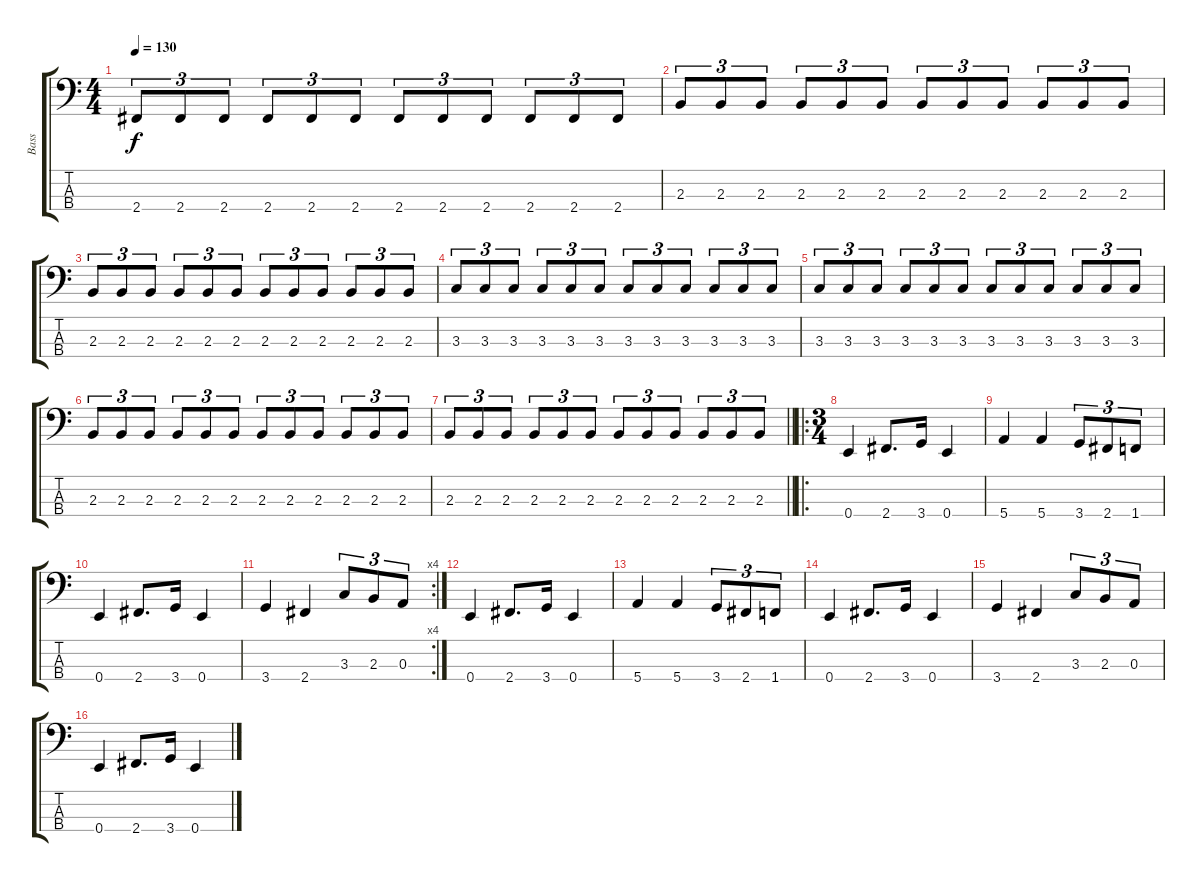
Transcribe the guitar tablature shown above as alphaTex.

\track ("Bass" "Bass") {instrument electricbassfinger}
\staff {score tabs}
\tuning (G2 D2 A1 E1) {hide}
\ts (4 4)
\tempo 130
\clef f4
\ks c
2.4.8{tu (3 2) dy f} 2.4.8{tu (3 2)} 2.4.8{tu (3 2)} 2.4.8{tu (3 2)} 2.4.8{tu (3 2)} 2.4.8{tu (3 2)} 2.4.8{tu (3 2)} 2.4.8{tu (3 2)} 2.4.8{tu (3 2)} 2.4.8{tu (3 2)} 2.4.8{tu (3 2)} 2.4.8{tu (3 2)} |
2.3.8{tu (3 2)} 2.3.8{tu (3 2)} 2.3.8{tu (3 2)} 2.3.8{tu (3 2)} 2.3.8{tu (3 2)} 2.3.8{tu (3 2)} 2.3.8{tu (3 2)} 2.3.8{tu (3 2)} 2.3.8{tu (3 2)} 2.3.8{tu (3 2)} 2.3.8{tu (3 2)} 2.3.8{tu (3 2)} |
2.3.8{tu (3 2)} 2.3.8{tu (3 2)} 2.3.8{tu (3 2)} 2.3.8{tu (3 2)} 2.3.8{tu (3 2)} 2.3.8{tu (3 2)} 2.3.8{tu (3 2)} 2.3.8{tu (3 2)} 2.3.8{tu (3 2)} 2.3.8{tu (3 2)} 2.3.8{tu (3 2)} 2.3.8{tu (3 2)} |
3.3.8{tu (3 2)} 3.3.8{tu (3 2)} 3.3.8{tu (3 2)} 3.3.8{tu (3 2)} 3.3.8{tu (3 2)} 3.3.8{tu (3 2)} 3.3.8{tu (3 2)} 3.3.8{tu (3 2)} 3.3.8{tu (3 2)} 3.3.8{tu (3 2)} 3.3.8{tu (3 2)} 3.3.8{tu (3 2)} |
3.3.8{tu (3 2)} 3.3.8{tu (3 2)} 3.3.8{tu (3 2)} 3.3.8{tu (3 2)} 3.3.8{tu (3 2)} 3.3.8{tu (3 2)} 3.3.8{tu (3 2)} 3.3.8{tu (3 2)} 3.3.8{tu (3 2)} 3.3.8{tu (3 2)} 3.3.8{tu (3 2)} 3.3.8{tu (3 2)} |
2.3.8{tu (3 2)} 2.3.8{tu (3 2)} 2.3.8{tu (3 2)} 2.3.8{tu (3 2)} 2.3.8{tu (3 2)} 2.3.8{tu (3 2)} 2.3.8{tu (3 2)} 2.3.8{tu (3 2)} 2.3.8{tu (3 2)} 2.3.8{tu (3 2)} 2.3.8{tu (3 2)} 2.3.8{tu (3 2)} |
\barLineRight lightlight
2.3.8{tu (3 2)} 2.3.8{tu (3 2)} 2.3.8{tu (3 2)} 2.3.8{tu (3 2)} 2.3.8{tu (3 2)} 2.3.8{tu (3 2)} 2.3.8{tu (3 2)} 2.3.8{tu (3 2)} 2.3.8{tu (3 2)} 2.3.8{tu (3 2)} 2.3.8{tu (3 2)} 2.3.8{tu (3 2)} |
\ro
\ts (3 4)
0.4.4 2.4.8{d} 3.4.16 0.4.4 |
5.4.4 5.4.4 3.4.8{tu (3 2)} 2.4.8{tu (3 2)} 1.4.8{tu (3 2)} |
0.4.4 2.4.8{d} 3.4.16 0.4.4 |
\rc 4
3.4.4 2.4.4 3.3.8{tu (3 2)} 2.3.8{tu (3 2)} 0.3.8{tu (3 2)} |
0.4.4 2.4.8{d} 3.4.16 0.4.4 |
5.4.4 5.4.4 3.4.8{tu (3 2)} 2.4.8{tu (3 2)} 1.4.8{tu (3 2)} |
0.4.4 2.4.8{d} 3.4.16 0.4.4 |
3.4.4 2.4.4 3.3.8{tu (3 2)} 2.3.8{tu (3 2)} 0.3.8{tu (3 2)} |
0.4.4 2.4.8{d} 3.4.16 0.4.4
